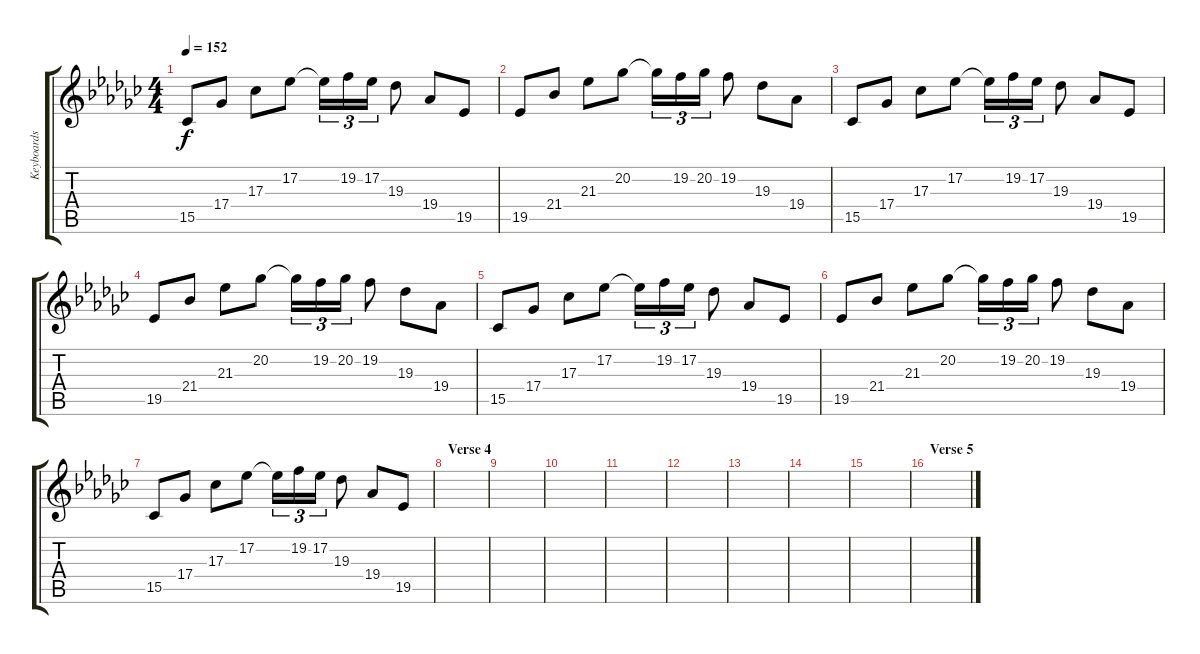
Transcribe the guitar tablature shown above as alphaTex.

\track ("Keyboards" "Keyboards") {instrument stringensemble1}
\staff {score tabs}
\tuning (Eb4 Bb3 Gb3 Db3 Ab2 Eb2) {hide}
\ts (4 4)
\tempo 152
\clef g2
\ks gb
15.5.8{dy f} 17.4.8 17.3.8 17.2.8 17.2{t}.16{tu (3 2)} 19.2.16{tu (3 2)} 17.2.16{tu (3 2)} 19.3.8 19.4.8 19.5.8 |
19.5.8{volume 16 balance 8 instrument brightacousticpiano} 21.4.8 21.3.8 20.2.8 20.2{t}.16{tu (3 2)} 19.2.16{tu (3 2)} 20.2.16{tu (3 2)} 19.2.8 19.3.8 19.4.8 |
15.5.8 17.4.8 17.3.8 17.2.8 17.2{t}.16{tu (3 2)} 19.2.16{tu (3 2)} 17.2.16{tu (3 2)} 19.3.8 19.4.8 19.5.8 |
19.5.8{volume 16 balance 8 instrument brightacousticpiano} 21.4.8 21.3.8 20.2.8 20.2{t}.16{tu (3 2)} 19.2.16{tu (3 2)} 20.2.16{tu (3 2)} 19.2.8 19.3.8 19.4.8 |
15.5.8 17.4.8 17.3.8 17.2.8 17.2{t}.16{tu (3 2)} 19.2.16{tu (3 2)} 17.2.16{tu (3 2)} 19.3.8 19.4.8 19.5.8 |
19.5.8{volume 16 balance 8 instrument brightacousticpiano} 21.4.8 21.3.8 20.2.8 20.2{t}.16{tu (3 2)} 19.2.16{tu (3 2)} 20.2.16{tu (3 2)} 19.2.8 19.3.8 19.4.8 |
15.5.8 17.4.8 17.3.8 17.2.8 17.2{t}.16{tu (3 2)} 19.2.16{tu (3 2)} 17.2.16{tu (3 2)} 19.3.8 19.4.8 19.5.8 |
\section ("" "Verse 4")
|
|
|
|
|
|
|
|
\section ("" "Verse 5")
